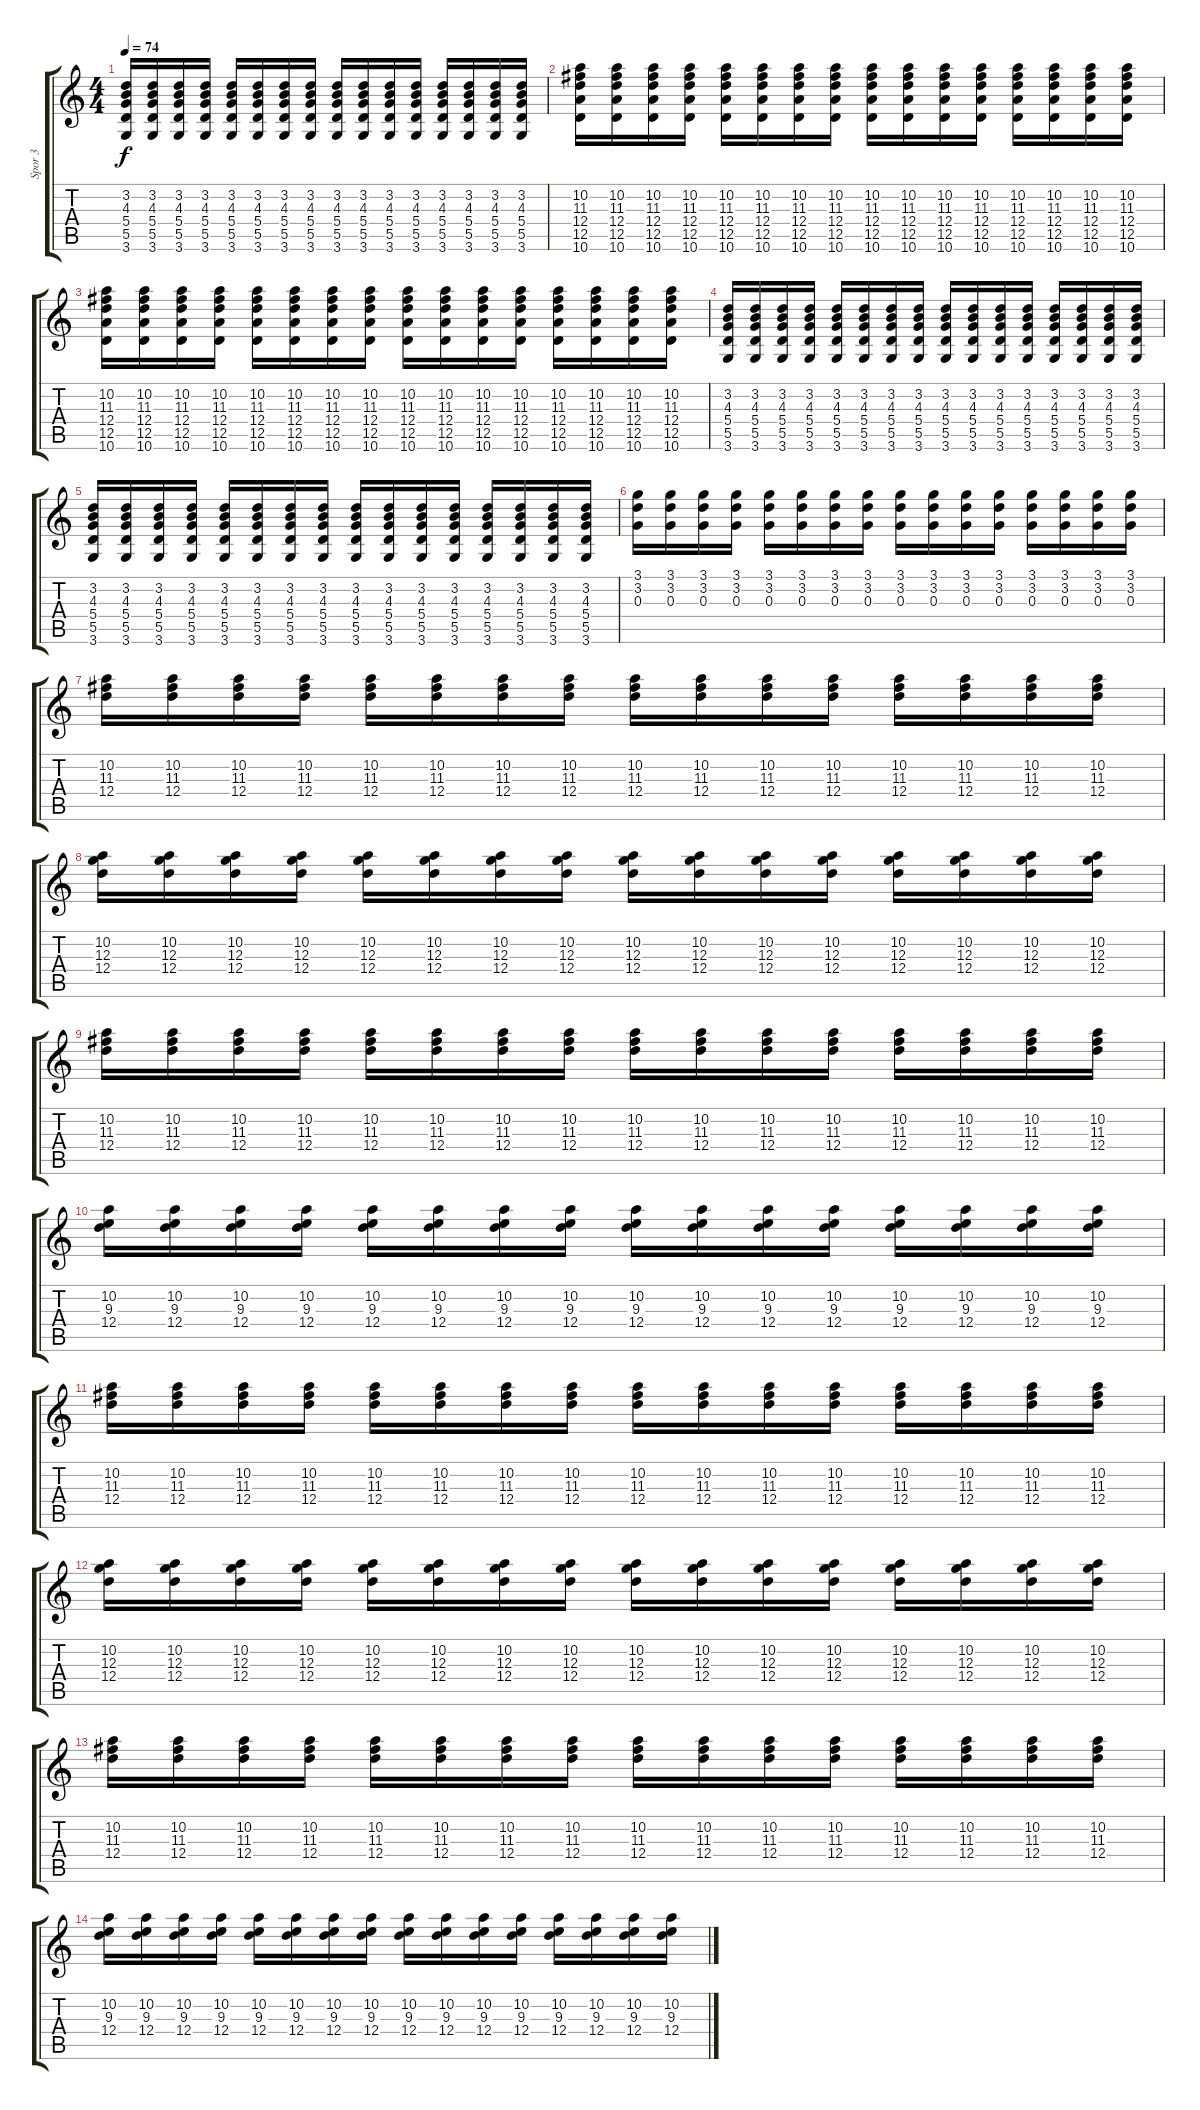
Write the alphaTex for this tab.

\track ("Spor 3" "Spor 3") {instrument overdrivenguitar}
\staff {score tabs}
\tuning (E4 B3 G3 D3 A2 E2) {hide}
\ts (4 4)
\tempo 74
\clef g2
\ks c
(3.2 4.3 5.4 5.5 3.6).16{dy f} (3.2 4.3 5.4 5.5 3.6).16 (3.2 4.3 5.4 5.5 3.6).16 (3.2 4.3 5.4 5.5 3.6).16 (3.2 4.3 5.4 5.5 3.6).16 (3.2 4.3 5.4 5.5 3.6).16 (3.2 4.3 5.4 5.5 3.6).16 (3.2 4.3 5.4 5.5 3.6).16 (3.2 4.3 5.4 5.5 3.6).16 (3.2 4.3 5.4 5.5 3.6).16 (3.2 4.3 5.4 5.5 3.6).16 (3.2 4.3 5.4 5.5 3.6).16 (3.2 4.3 5.4 5.5 3.6).16 (3.2 4.3 5.4 5.5 3.6).16 (3.2 4.3 5.4 5.5 3.6).16 (3.2 4.3 5.4 5.5 3.6).16 |
(10.2 11.3 12.4 12.5 10.6).16 (10.2 11.3 12.4 12.5 10.6).16 (10.2 11.3 12.4 12.5 10.6).16 (10.2 11.3 12.4 12.5 10.6).16 (10.2 11.3 12.4 12.5 10.6).16 (10.2 11.3 12.4 12.5 10.6).16 (10.2 11.3 12.4 12.5 10.6).16 (10.2 11.3 12.4 12.5 10.6).16 (10.2 11.3 12.4 12.5 10.6).16 (10.2 11.3 12.4 12.5 10.6).16 (10.2 11.3 12.4 12.5 10.6).16 (10.2 11.3 12.4 12.5 10.6).16 (10.2 11.3 12.4 12.5 10.6).16 (10.2 11.3 12.4 12.5 10.6).16 (10.2 11.3 12.4 12.5 10.6).16 (10.2 11.3 12.4 12.5 10.6).16 |
(10.2 11.3 12.4 12.5 10.6).16 (10.2 11.3 12.4 12.5 10.6).16 (10.2 11.3 12.4 12.5 10.6).16 (10.2 11.3 12.4 12.5 10.6).16 (10.2 11.3 12.4 12.5 10.6).16 (10.2 11.3 12.4 12.5 10.6).16 (10.2 11.3 12.4 12.5 10.6).16 (10.2 11.3 12.4 12.5 10.6).16 (10.2 11.3 12.4 12.5 10.6).16 (10.2 11.3 12.4 12.5 10.6).16 (10.2 11.3 12.4 12.5 10.6).16 (10.2 11.3 12.4 12.5 10.6).16 (10.2 11.3 12.4 12.5 10.6).16 (10.2 11.3 12.4 12.5 10.6).16 (10.2 11.3 12.4 12.5 10.6).16 (10.2 11.3 12.4 12.5 10.6).16 |
(3.2 4.3 5.4 5.5 3.6).16 (3.2 4.3 5.4 5.5 3.6).16 (3.2 4.3 5.4 5.5 3.6).16 (3.2 4.3 5.4 5.5 3.6).16 (3.2 4.3 5.4 5.5 3.6).16 (3.2 4.3 5.4 5.5 3.6).16 (3.2 4.3 5.4 5.5 3.6).16 (3.2 4.3 5.4 5.5 3.6).16 (3.2 4.3 5.4 5.5 3.6).16 (3.2 4.3 5.4 5.5 3.6).16 (3.2 4.3 5.4 5.5 3.6).16 (3.2 4.3 5.4 5.5 3.6).16 (3.2 4.3 5.4 5.5 3.6).16 (3.2 4.3 5.4 5.5 3.6).16 (3.2 4.3 5.4 5.5 3.6).16 (3.2 4.3 5.4 5.5 3.6).16 |
(3.2 4.3 5.4 5.5 3.6).16 (3.2 4.3 5.4 5.5 3.6).16 (3.2 4.3 5.4 5.5 3.6).16 (3.2 4.3 5.4 5.5 3.6).16 (3.2 4.3 5.4 5.5 3.6).16 (3.2 4.3 5.4 5.5 3.6).16 (3.2 4.3 5.4 5.5 3.6).16 (3.2 4.3 5.4 5.5 3.6).16 (3.2 4.3 5.4 5.5 3.6).16 (3.2 4.3 5.4 5.5 3.6).16 (3.2 4.3 5.4 5.5 3.6).16 (3.2 4.3 5.4 5.5 3.6).16 (3.2 4.3 5.4 5.5 3.6).16 (3.2 4.3 5.4 5.5 3.6).16 (3.2 4.3 5.4 5.5 3.6).16 (3.2 4.3 5.4 5.5 3.6).16 |
(3.1 3.2 0.3).16 (3.1 3.2 0.3).16 (3.1 3.2 0.3).16 (3.1 3.2 0.3).16 (3.1 3.2 0.3).16 (3.1 3.2 0.3).16 (3.1 3.2 0.3).16 (3.1 3.2 0.3).16 (3.1 3.2 0.3).16 (3.1 3.2 0.3).16 (3.1 3.2 0.3).16 (3.1 3.2 0.3).16 (3.1 3.2 0.3).16 (3.1 3.2 0.3).16 (3.1 3.2 0.3).16 (3.1 3.2 0.3).16 |
(10.2 11.3 12.4).16 (10.2 11.3 12.4).16 (10.2 11.3 12.4).16 (10.2 11.3 12.4).16 (10.2 11.3 12.4).16 (10.2 11.3 12.4).16 (10.2 11.3 12.4).16 (10.2 11.3 12.4).16 (10.2 11.3 12.4).16 (10.2 11.3 12.4).16 (10.2 11.3 12.4).16 (10.2 11.3 12.4).16 (10.2 11.3 12.4).16 (10.2 11.3 12.4).16 (10.2 11.3 12.4).16 (10.2 11.3 12.4).16 |
(10.2 12.3 12.4).16 (10.2 12.3 12.4).16 (10.2 12.3 12.4).16 (10.2 12.3 12.4).16 (10.2 12.3 12.4).16 (10.2 12.3 12.4).16 (10.2 12.3 12.4).16 (10.2 12.3 12.4).16 (10.2 12.3 12.4).16 (10.2 12.3 12.4).16 (10.2 12.3 12.4).16 (10.2 12.3 12.4).16 (10.2 12.3 12.4).16 (10.2 12.3 12.4).16 (10.2 12.3 12.4).16 (10.2 12.3 12.4).16 |
(10.2 11.3 12.4).16 (10.2 11.3 12.4).16 (10.2 11.3 12.4).16 (10.2 11.3 12.4).16 (10.2 11.3 12.4).16 (10.2 11.3 12.4).16 (10.2 11.3 12.4).16 (10.2 11.3 12.4).16 (10.2 11.3 12.4).16 (10.2 11.3 12.4).16 (10.2 11.3 12.4).16 (10.2 11.3 12.4).16 (10.2 11.3 12.4).16 (10.2 11.3 12.4).16 (10.2 11.3 12.4).16 (10.2 11.3 12.4).16 |
(10.2 9.3 12.4).16 (10.2 9.3 12.4).16 (10.2 9.3 12.4).16 (10.2 9.3 12.4).16 (10.2 9.3 12.4).16 (10.2 9.3 12.4).16 (10.2 9.3 12.4).16 (10.2 9.3 12.4).16 (10.2 9.3 12.4).16 (10.2 9.3 12.4).16 (10.2 9.3 12.4).16 (10.2 9.3 12.4).16 (10.2 9.3 12.4).16 (10.2 9.3 12.4).16 (10.2 9.3 12.4).16 (10.2 9.3 12.4).16 |
(10.2 11.3 12.4).16 (10.2 11.3 12.4).16 (10.2 11.3 12.4).16 (10.2 11.3 12.4).16 (10.2 11.3 12.4).16 (10.2 11.3 12.4).16 (10.2 11.3 12.4).16 (10.2 11.3 12.4).16 (10.2 11.3 12.4).16 (10.2 11.3 12.4).16 (10.2 11.3 12.4).16 (10.2 11.3 12.4).16 (10.2 11.3 12.4).16 (10.2 11.3 12.4).16 (10.2 11.3 12.4).16 (10.2 11.3 12.4).16 |
(10.2 12.3 12.4).16 (10.2 12.3 12.4).16 (10.2 12.3 12.4).16 (10.2 12.3 12.4).16 (10.2 12.3 12.4).16 (10.2 12.3 12.4).16 (10.2 12.3 12.4).16 (10.2 12.3 12.4).16 (10.2 12.3 12.4).16 (10.2 12.3 12.4).16 (10.2 12.3 12.4).16 (10.2 12.3 12.4).16 (10.2 12.3 12.4).16 (10.2 12.3 12.4).16 (10.2 12.3 12.4).16 (10.2 12.3 12.4).16 |
(10.2 11.3 12.4).16 (10.2 11.3 12.4).16 (10.2 11.3 12.4).16 (10.2 11.3 12.4).16 (10.2 11.3 12.4).16 (10.2 11.3 12.4).16 (10.2 11.3 12.4).16 (10.2 11.3 12.4).16 (10.2 11.3 12.4).16 (10.2 11.3 12.4).16 (10.2 11.3 12.4).16 (10.2 11.3 12.4).16 (10.2 11.3 12.4).16 (10.2 11.3 12.4).16 (10.2 11.3 12.4).16 (10.2 11.3 12.4).16 |
(10.2 9.3 12.4).16 (10.2 9.3 12.4).16 (10.2 9.3 12.4).16 (10.2 9.3 12.4).16 (10.2 9.3 12.4).16 (10.2 9.3 12.4).16 (10.2 9.3 12.4).16 (10.2 9.3 12.4).16 (10.2 9.3 12.4).16 (10.2 9.3 12.4).16 (10.2 9.3 12.4).16 (10.2 9.3 12.4).16 (10.2 9.3 12.4).16 (10.2 9.3 12.4).16 (10.2 9.3 12.4).16 (10.2 9.3 12.4).16
